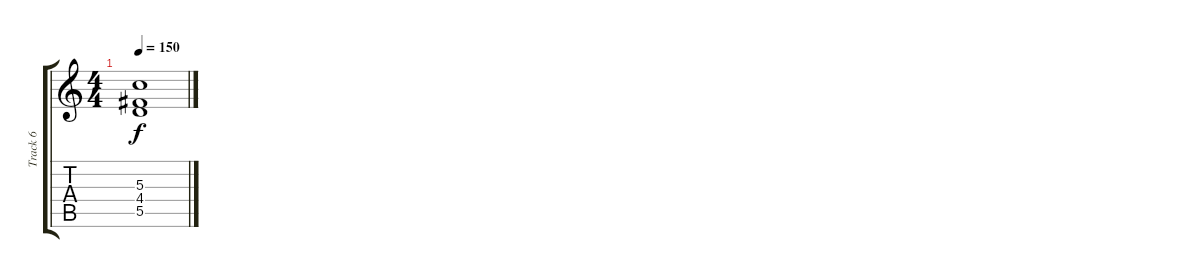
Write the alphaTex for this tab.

\track ("Track 6" "Track 6") {instrument electricguitarjazz}
\staff {score tabs}
\tuning (E4 B3 G3 D3 A2 E2) {hide}
\ts (4 4)
\tempo 150
\clef g2
\ks c
(5.3{t} 4.4{t} 5.5{t}).1{dy f}
